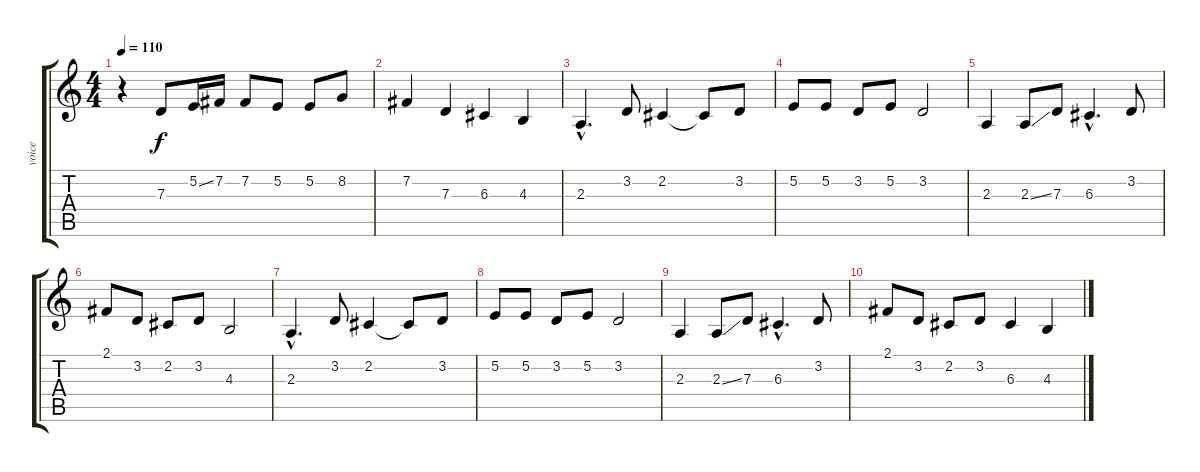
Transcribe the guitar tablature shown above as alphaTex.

\track ("voice" "voice") {instrument fx5brightness}
\staff {score tabs}
\tuning (E4 B3 G3 D3 A2 E2) {hide}
\ts (4 4)
\tempo 110
\clef g2
\ks c
r.4{dy f} 7.3.8 5.2{ss}.16 7.2.16 7.2.8 5.2.8 5.2.8 8.2.8 |
7.2.4 7.3.4 6.3.4 4.3.4 |
2.3{hac}.4{d} 3.2.8 2.2.4 2.2{t}.8 3.2.8 |
5.2.8 5.2.8 3.2.8 5.2.8 3.2.2 |
2.3.4 2.3{ss}.8 7.3.8 6.3{hac}.4{d} 3.2.8 |
2.1.8 3.2.8 2.2.8 3.2.8 4.3.2 |
2.3{hac}.4{d} 3.2.8 2.2.4 2.2{t}.8 3.2.8 |
5.2.8 5.2.8 3.2.8 5.2.8 3.2.2 |
2.3.4 2.3{ss}.8 7.3.8 6.3{hac}.4{d} 3.2.8 |
2.1.8 3.2.8 2.2.8 3.2.8 6.3.4 4.3.4
